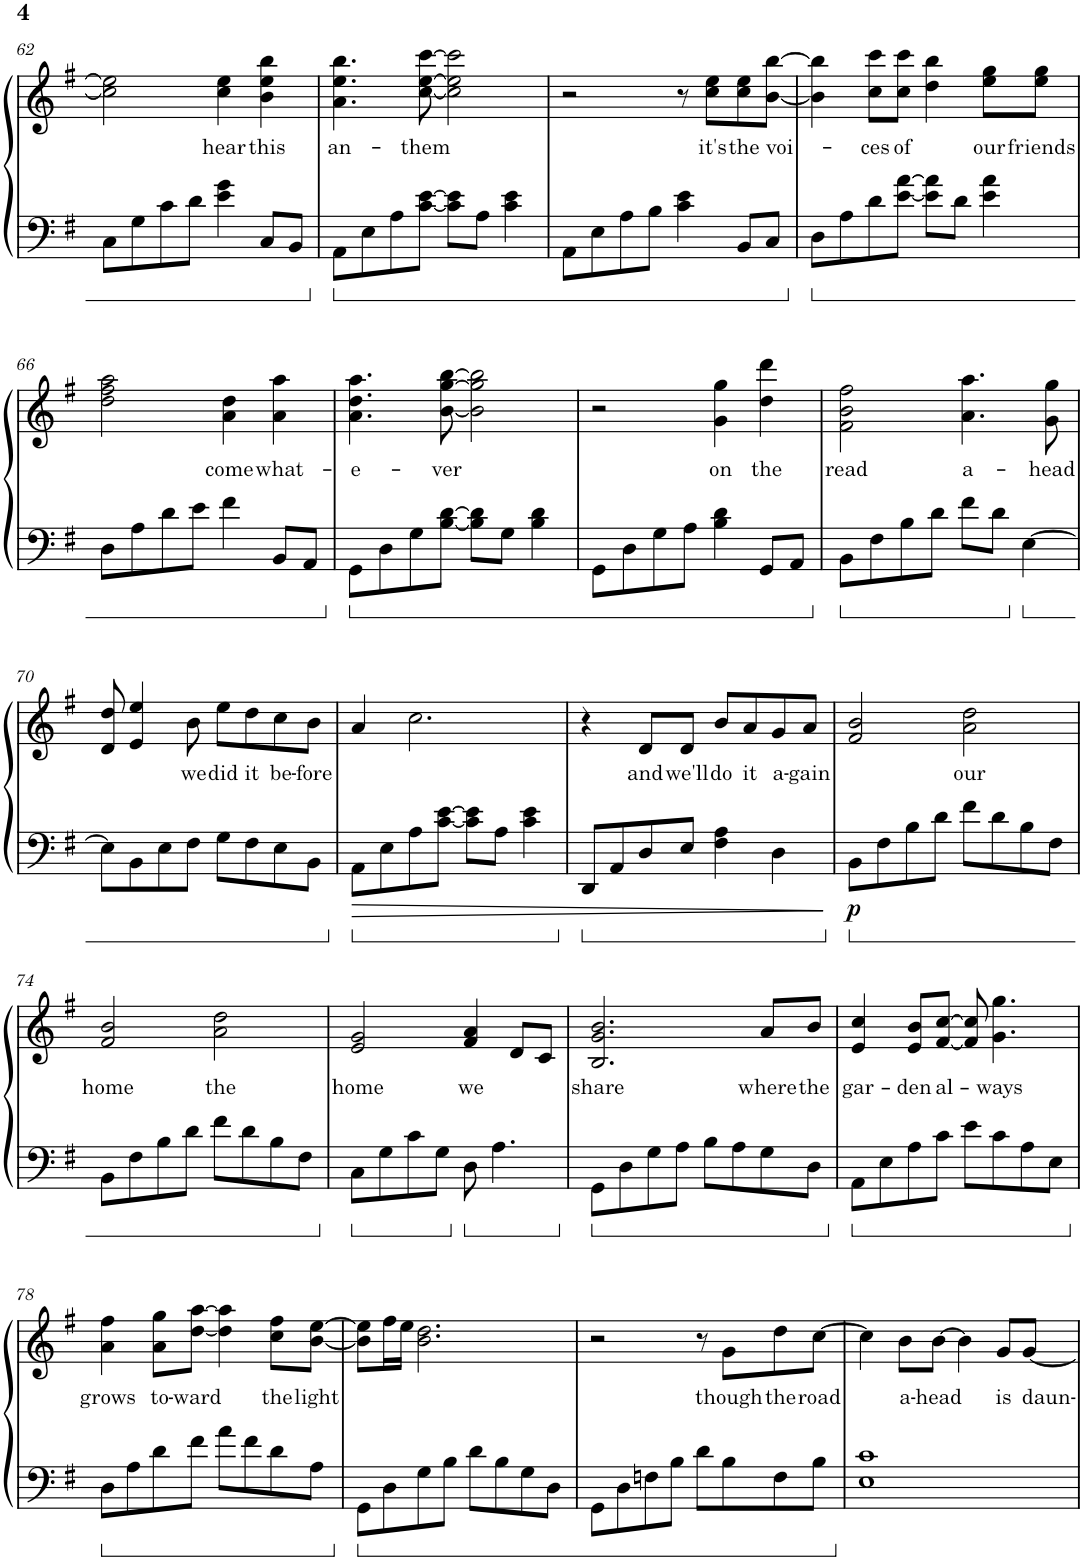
**kern	**kern	**text	**dynam
*part1	*part1	*part1	*part1
*staff2	*staff1	*staff1	*staff1/2
*I"Piano	*	*	*
*I'Pno.	*	*	*
!!LO:PB:g=z
*clefF4	*clefG2	*	*
*k[f#]	*k[f#]	*	*
*M4/4	*M4/4	*	*
=62	=62	=62	=62
8C\L	2cc\] 2ee\]	.	.
8G\	.	.	.
8c\	.	.	.
8d\J	.	.	.
!	!	!LO:LY:b	!
4e\ 4g\	4cc\ 4ee\	hear	.
!	!	!LO:LY:b	!
8C/L	4b\ 4ee\ 4bb\	this	.
8BB/J	.	.	.
=63	=63	=63	=63
!	!	!LO:LY:b	!
8AA\L	4.a\ 4.ee\ 4.bb\	an-	.
8E\	.	.	.
8A\	.	.	.
!	!	!LO:LY:b	!
[8c\ [8e\J	[8cc\ [8ee\ [8ccc\	-them	.
8c\] 8e\]L	2cc\] 2ee\] 2ccc\]	.	.
8A\J	.	.	.
4c\ 4e\	.	.	.
=64	=64	=64	=64
8AA\L	2r	.	.
8E\	.	.	.
8A\	.	.	.
8B\J	.	.	.
4c\ 4e\	8r	.	.
!	!	!LO:LY:b	!
.	8cc\ 8ee\L	it's	.
!	!	!LO:LY:b	!
8BB/L	8cc\ 8ee\	the	.
!	!	!LO:LY:b	!
8C/J	[8b\ [8bb\J	voi-	.
=65	=65	=65	=65
8D\L	4b\] 4bb\]	.	.
8A\	.	.	.
!	!	!LO:LY:b	!
8d\	8cc\ 8ccc\L	-ces	.
!	!	!LO:LY:b	!
[8e\ [8a\J	8cc\ 8ccc\J	of	.
8e\] 8a\]L	4dd\ 4bb\	.	.
8d\J	.	.	.
!	!	!LO:LY:b	!
4e\ 4a\	8ee\ 8gg\L	our	.
!	!	!LO:LY:b	!
.	8ee\ 8gg\J	friends	.
!!LO:LB:g=z
=66	=66	=66	=66
8D\L	2dd\ 2ff#\ 2aa\	.	.
8A\	.	.	.
8d\	.	.	.
8e\J	.	.	.
!	!	!LO:LY:b	!
4f#\	4a\ 4dd\	come	.
!	!	!LO:LY:b	!
8BB/L	4a\ 4aa\	what-	.
8AA/J	.	.	.
=67	=67	=67	=67
!	!	!LO:LY:b	!
8GG\L	4.a\ 4.dd\ 4.aa\	-e-	.
8D\	.	.	.
8G\	.	.	.
!	!	!LO:LY:b	!
[8B\ [8d\J	[8b\ [8gg\ [8bb\	-ver	.
8B\] 8d\]L	2b\] 2gg\] 2bb\]	.	.
8G\J	.	.	.
4B\ 4d\	.	.	.
=68	=68	=68	=68
8GG\L	2r	.	.
8D\	.	.	.
8G\	.	.	.
8A\J	.	.	.
!	!	!LO:LY:b	!
4B\ 4d\	4g\ 4gg\	on	.
!	!	!LO:LY:b	!
8GG/L	4dd\ 4ddd\	the	.
8AA/J	.	.	.
=69	=69	=69	=69
!	!	!LO:LY:b	!
8BB\L	2f#\ 2b\ 2ff#\	read	.
8F#\	.	.	.
8B\	.	.	.
8d\J	.	.	.
!	!	!LO:LY:b	!
8f#\L	4.a\ 4.aa\	a-	.
8d\J	.	.	.
[4E\	.	.	.
!	!	!LO:LY:b	!
.	8g\ 8gg\	-head	.
!!LO:LB:g=z
=70	=70	=70	=70
8E\L]	8d/ 8dd/	.	.
8BB\	4e/ 4ee/	.	.
8E\	.	.	.
!	!	!LO:LY:b	!
8F#\J	8b\	we	.
!	!	!LO:LY:b	!
8G\L	8ee\L	did	.
!	!	!LO:LY:b	!
8F#\	8dd\	it	.
!	!	!LO:LY:b	!
8E\	8cc\	be-	.
!	!	!LO:LY:b	!
8BB\J	8b\J	-fore	.
=71	=71	=71	=71
8AA\L	4a/	.	.
8E\	.	.	.
8A\	2.cc\	.	.
[8c\ [8e\J	.	.	.
8c\] 8e\]L	.	.	.
8A\J	.	.	.
4c\ 4e\	.	.	.
=72	=72	=72	=72
8DD/L	4r	.	.
8AA/	.	.	.
!	!	!LO:LY:b	!
8D/	8d/L	and	.
!	!	!LO:LY:b	!
8E/J	8d/J	we'll	.
!	!	!LO:LY:b	!
4F#\ 4A\	8b/L	do	.
!	!	!LO:LY:b	!
.	8a/	it	.
!	!	!LO:LY:b	!
4D\	8g/	a-	.
!	!	!LO:LY:b	!
.	8a/J	-gain	.
=73	=73	=73	=73
!	!	!	!LO:DY:b=2
8BB\L	2f#/ 2b/	.	p
8F#\	.	.	.
8B\	.	.	.
8d\J	.	.	.
!	!	!LO:LY:b	!
8f#\L	2a\ 2dd\	our	.
8d\	.	.	.
8B\	.	.	.
8F#\J	.	.	.
!!LO:LB:g=z
=74	=74	=74	=74
!	!	!LO:LY:b	!
8BB\L	2f#/ 2b/	home	.
8F#\	.	.	.
8B\	.	.	.
8d\J	.	.	.
!	!	!LO:LY:b	!
8f#\L	2a\ 2dd\	the	.
8d\	.	.	.
8B\	.	.	.
8F#\J	.	.	.
=75	=75	=75	=75
!	!	!LO:LY:b	!
8C\L	2e/ 2g/	home	.
8G\	.	.	.
8c\	.	.	.
8G\J	.	.	.
!	!	!LO:LY:b	!
8D\	4f#/ 4a/	we	.
4.A\	.	.	.
.	8d/L	.	.
.	8c/J	.	.
=76	=76	=76	=76
!	!	!LO:LY:b	!
8GG\L	2.B/ 2.g/ 2.b/	share	.
8D\	.	.	.
8G\	.	.	.
8A\J	.	.	.
8B\L	.	.	.
8A\	.	.	.
!	!	!LO:LY:b	!
8G\	8a/L	where	.
!	!	!LO:LY:b	!
8D\J	8b/J	the	.
=77	=77	=77	=77
!	!	!LO:LY:b	!
8AA\L	4e/ 4cc/	gar-	.
8E\	.	.	.
!	!	!LO:LY:b	!
8A\	8e/ 8b/L	-den	.
!	!	!LO:LY:b	!
8c\J	[8f#/ [8cc/J	al-	.
8e\L	8f#/] 8cc/]	.	.
!	!	!LO:LY:b	!
8c\	4.g\ 4.gg\	-ways	.
8A\	.	.	.
8E\J	.	.	.
!!LO:LB:g=z
=78	=78	=78	=78
!	!	!LO:LY:b	!
8D\L	4a\ 4ff#\	grows	.
8A\	.	.	.
!	!	!LO:LY:b	!
8d\	8a\ 8gg\L	to-	.
!	!	!LO:LY:b	!
8f#\J	[8dd\ [8aa\J	-ward	.
8a\L	4dd\] 4aa\]	.	.
8f#\	.	.	.
!	!	!LO:LY:b	!
8d\	8cc\ 8ff#\L	the	.
!	!	!LO:LY:b	!
8A\J	[8b\ [8ee\J	light	.
=79	=79	=79	=79
8GG\L	8b\] 8ee\]L	.	.
8D\	16ff#\L	.	.
.	16ee\JJ	.	.
8G\	2.b\ 2.dd\	.	.
8B\J	.	.	.
8d\L	.	.	.
8B\	.	.	.
8G\	.	.	.
8D\J	.	.	.
=80	=80	=80	=80
8GG\L	2r	.	.
8D\	.	.	.
8Fn\	.	.	.
8B\J	.	.	.
8d\L	8r	.	.
!	!	!LO:LY:b	!
8B\	8g\L	though	.
!	!	!LO:LY:b	!
8F\	8dd\	the	.
!	!	!LO:LY:b	!
8B\J	[8cc\J	road	.
=81	=81	=81	=81
1E 1c	4cc\]	.	.
!	!	!LO:LY:b	!
.	8b\L	a-	.
!	!	!LO:LY:b	!
.	[8b\J	-head	.
.	4b\]	.	.
!	!	!LO:LY:b	!
.	8g/L	is	.
!	!	!LO:LY:b	!
.	[8g/J	daun-	.
=	=	=	=
*-	*-	*-	*-
